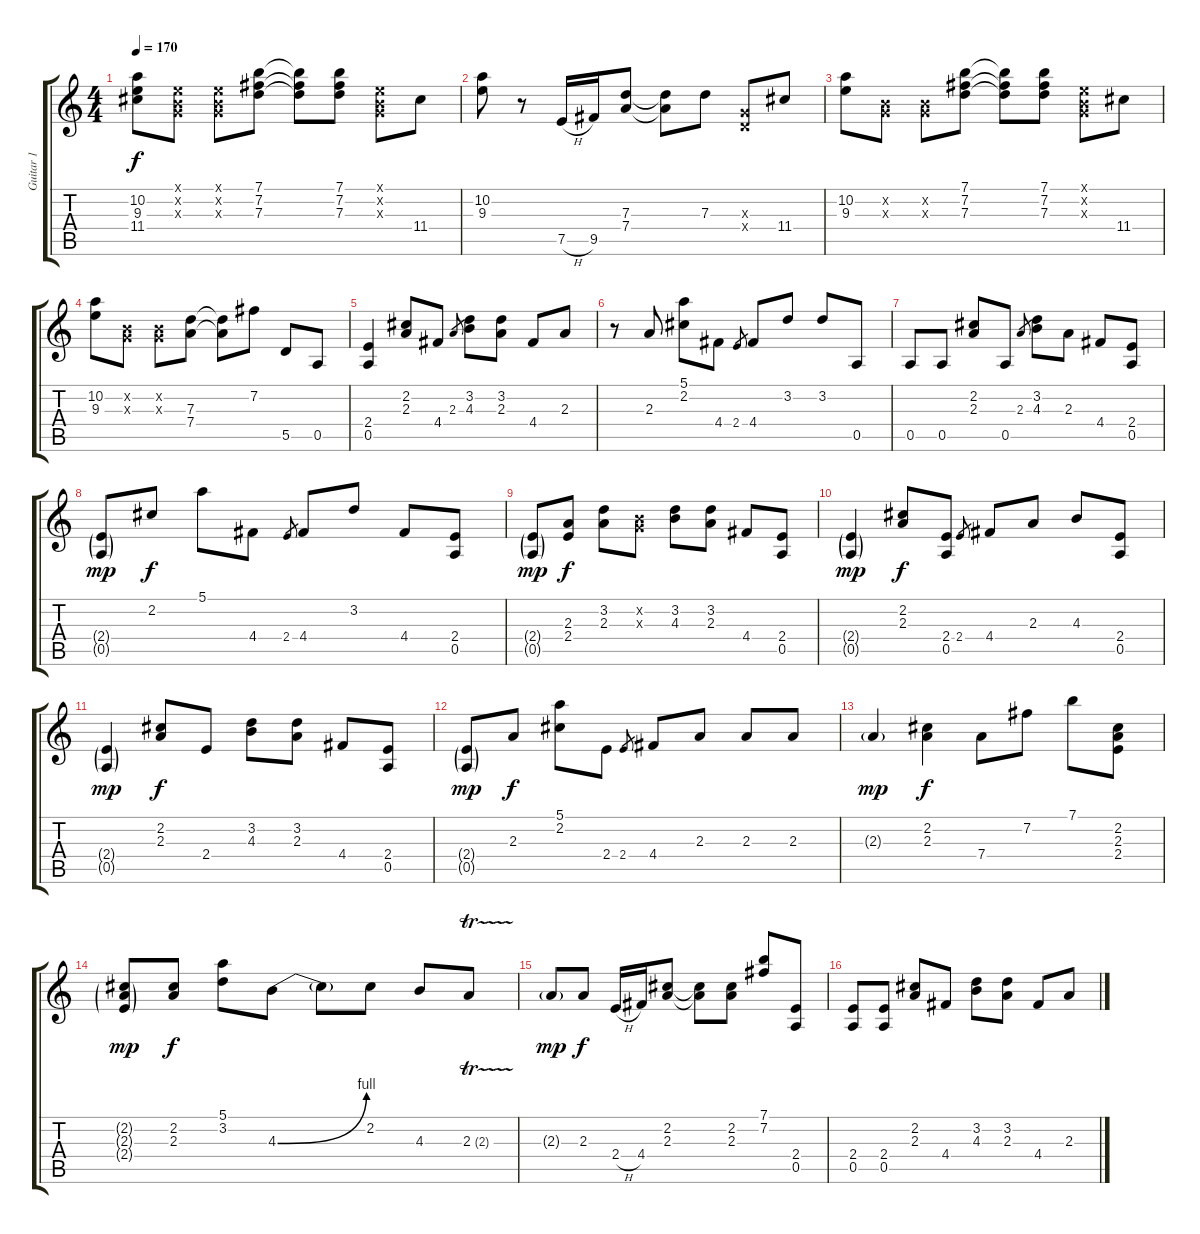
\track ("Guitar 1" "Guitar 1") {instrument acousticguitarnylon}
\staff {score tabs}
\tuning (E4 B3 G3 D3 A2 E2) {hide}
\ts (4 4)
\tempo 170
\clef g2
\ks c
(10.2 9.3 11.4).8{dy f} (0.1{x} 0.2{x} 0.3{x}).8 (0.1{x} 0.2{x} 0.3{x}).8 (7.1 7.2 7.3).8 (7.1{t} 7.2{t} 7.3{t}).8 (7.1 7.2 7.3).8 (0.1{x} 0.2{x} 0.3{x}).8 11.4.8 |
(10.2 9.3).8 r.8 7.5{h}.16 9.5.16 (7.3 7.4).8 (7.3{t} 7.4{t}).8 7.3.8 (0.3{x} 0.4{x}).8 11.4.8 |
(10.2 9.3).8 (0.2{x} 0.3{x}).8 (0.2{x} 0.3{x}).8 (7.1 7.2 7.3).8 (7.1{t} 7.2{t} 7.3{t}).8 (7.1 7.2 7.3).8 (0.1{x} 0.2{x} 0.3{x}).8 11.4.8 |
(10.2 9.3).8 (0.2{x} 0.3{x}).8 (0.2{x} 0.3{x}).8 (7.3 7.4).8 (7.3{t} 7.4{t}).8 7.2.8 5.5.8 0.5.8 |
(2.4 0.5).4 (2.2 2.3).8 4.4.8 2.3.8{gr} (3.2 4.3).8 (3.2 2.3).8 4.4.8 2.3.8 |
r.8 2.3.8 (5.1 2.2).8 4.4.8 2.4.8{gr} 4.4.8 3.2.8 3.2.8 0.5.8 |
0.5.8 0.5.8 (2.2 2.3).8 0.5.8 2.3.8{gr} (3.2 4.3).8 2.3.8 4.4.8 (2.4 0.5).8 |
(2.4{g} 0.5{g}).8{dy mp} 2.2.8{dy f} 5.1.8 4.4.8 2.4.8{gr} 4.4.8 3.2.8 4.4.8 (2.4 0.5).8 |
(2.4{g} 0.5{g}).8{dy mp} (2.3 2.4).8{dy f} (3.2 2.3).8 (0.2{x} 0.3{x}).8 (3.2 4.3).8 (3.2 2.3).8 4.4.8 (2.4 0.5).8 |
(2.4{g} 0.5{g}).4{dy mp} (2.2 2.3).8{dy f} (2.4 0.5).8 2.4.8{gr} 4.4.8 2.3.8 4.3.8 (2.4 0.5).8 |
(2.4{g} 0.5{g}).4{dy mp} (2.2 2.3).8{dy f} 2.4.8 (3.2 4.3).8 (3.2 2.3).8 4.4.8 (2.4 0.5).8 |
(2.4{g} 0.5{g}).8{dy mp} 2.3.8{dy f} (5.1 2.2).8 2.4.8 2.4.8{gr} 4.4.8 2.3.8 2.3.8 2.3.8 |
2.3{g}.4{dy mp} (2.2 2.3).4{dy f} 7.4.8 7.2.8 7.1.8 (2.2 2.3 2.4).8 |
(2.2{g} 2.3{g} 2.4{g}).8{dy mp} (2.2 2.3).8{dy f} (5.1 3.2).8 4.3{be (bend 0 0 60 4)}.8 4.3{t}.8 2.2.8 4.3.8 2.3{tr (2 16)}.8 |
2.3{g}.8{dy mp} 2.3.8{dy f} 2.4{h}.16 4.4.16 (2.2 2.3).8 (2.2{t} 2.3{t}).8 (2.2 2.3).8 (7.1 7.2).8 (2.4 0.5).8 |
(2.4 0.5).8 (2.4 0.5).8 (2.2 2.3).8 4.4.8 (3.2 4.3).8 (3.2 2.3).8 4.4.8 2.3.8
